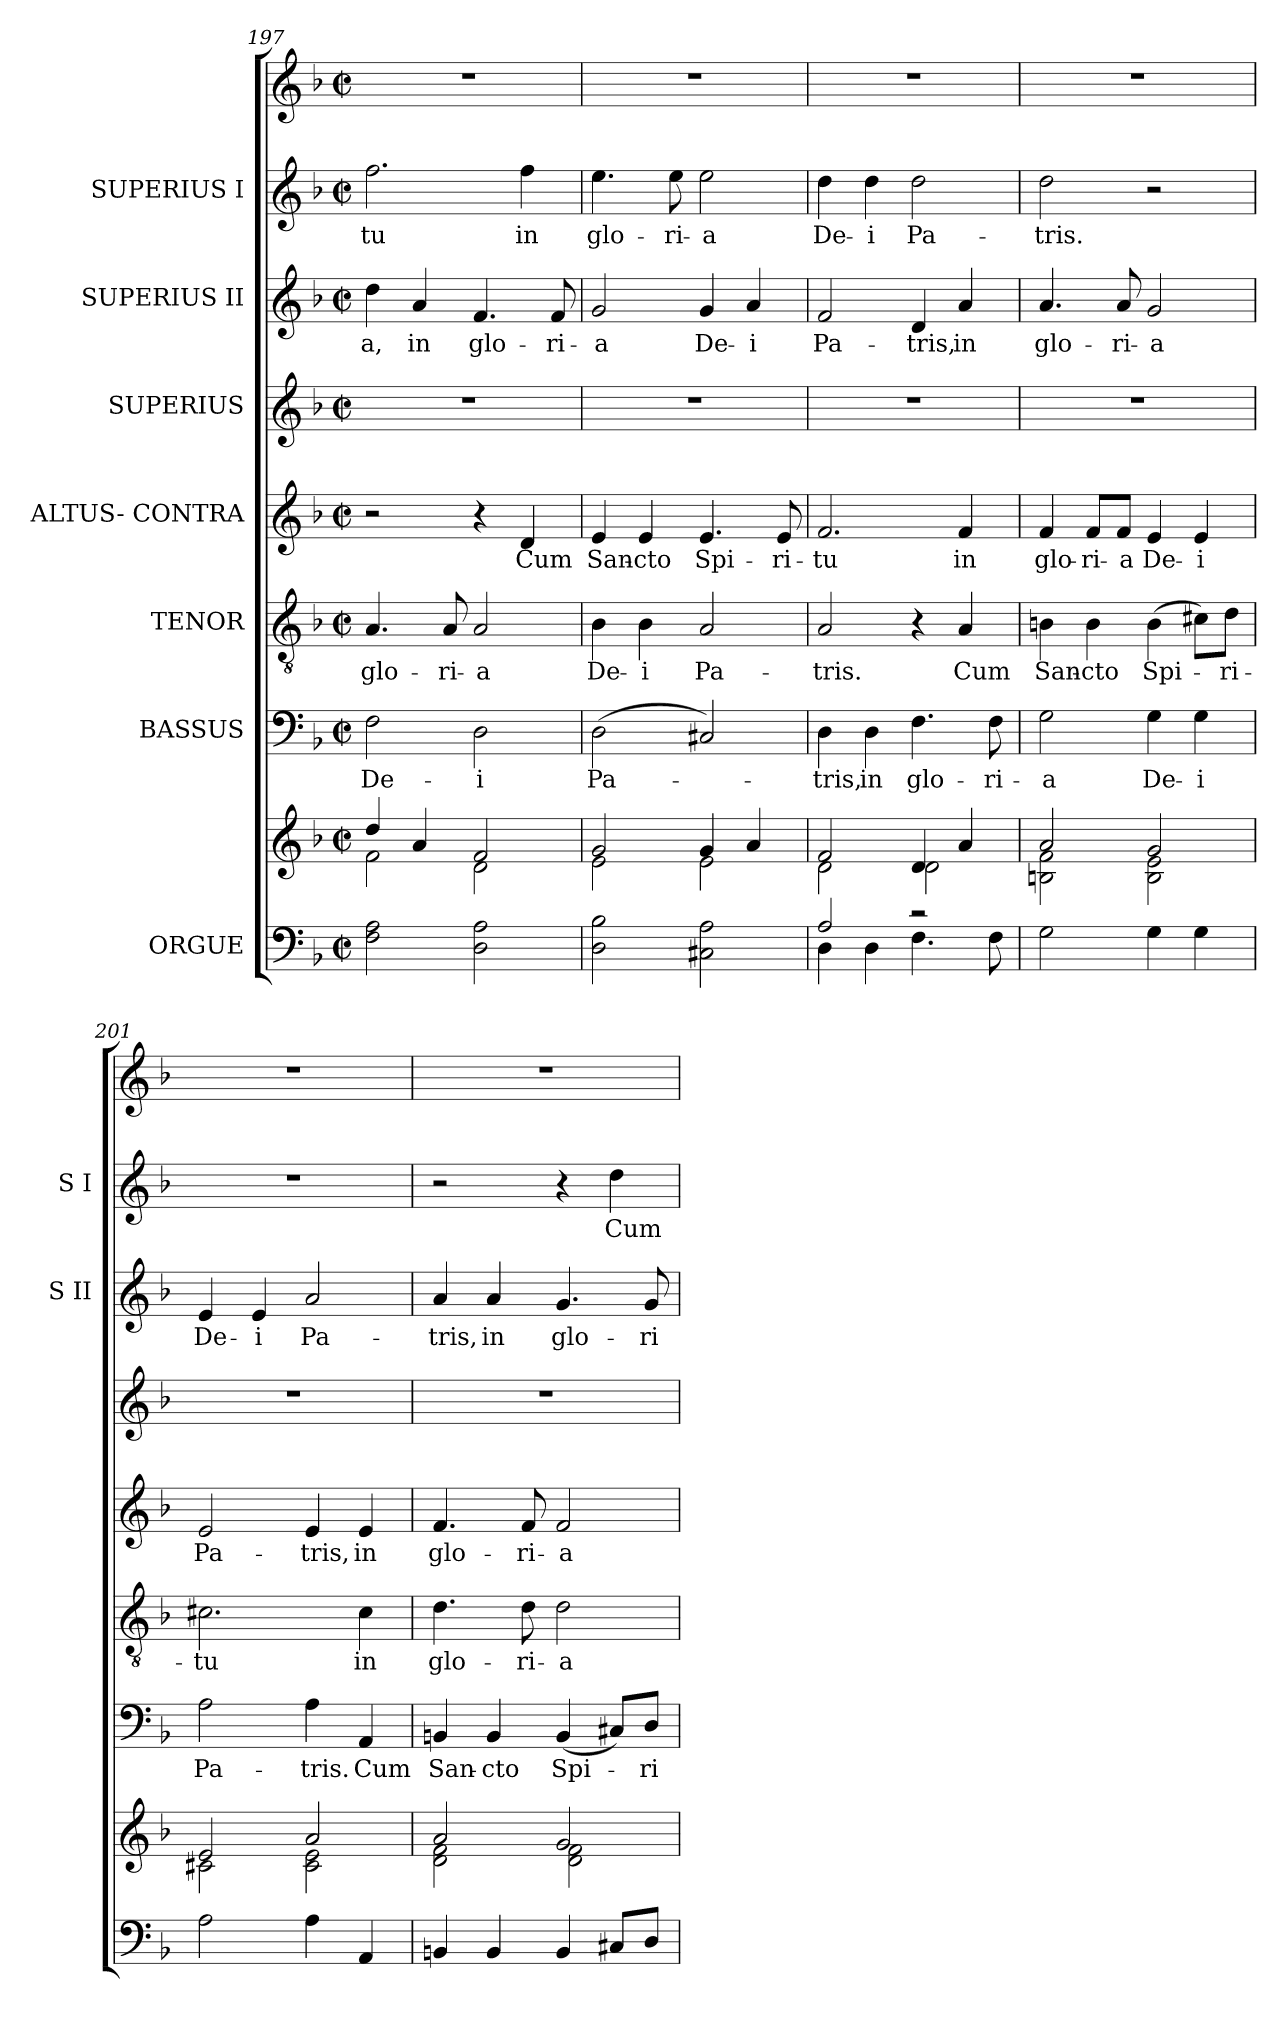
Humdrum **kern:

**kern	**kern	**kern	**text	**kern	**text	**kern	**text	**kern	**kern	**text	**kern	**text	**kern
*part8	*part8	*part7	*part7	*part6	*part6	*part5	*part5	*part4	*part3	*part3	*part2	*part2	*part1
*staff9	*staff8	*staff7	*staff7	*staff6	*staff6	*staff5	*staff5	*staff4	*staff3	*staff3	*staff2	*staff2	*staff1
*I"ORGUE	*	*I"BASSUS	*	*I"TENOR	*	*I"ALTUS- CONTRA	*	*I"SUPERIUS	*I"SUPERIUS II	*	*I"SUPERIUS I	*	*
*	*	*	*	*	*	*	*	*	*I'S II	*	*I'S I	*	*
*clefF4	*clefG2	*clefF4	*	*clefGv2	*	*clefG2	*	*clefG2	*clefG2	*	*clefG2	*	*clefG2
*k[b-]	*k[b-]	*k[b-]	*	*k[b-]	*	*k[b-]	*	*k[b-]	*k[b-]	*	*k[b-]	*	*k[b-]
*d:	*d:	*d:	*	*d:	*	*d:	*	*d:	*d:	*	*d:	*	*d:
*M2/2	*M2/2	*M2/2	*	*M2/2	*	*M2/2	*	*M2/2	*M2/2	*	*M2/2	*	*M2/2
*met(c|)	*met(c|)	*met(c|)	*	*met(c|)	*	*met(c|)	*	*met(c|)	*met(c|)	*	*met(c|)	*	*met(c|)
=197	=197	=197	=197	=197	=197	=197	=197	=197	=197	=197	=197	=197	=197
*	*^	*	*	*	*	*	*	*	*	*	*	*	*
!	!	!	!	!LO:LY:b	!	!LO:LY:b	!	!	!	!	!LO:LY:b	!	!LO:LY:b	!
2F\ 2A\	4dd/	2f\	2F\	De-	4.A/	glo-	2r	.	1r	4dd\	-a,	2.ff\	-tu	1r
!	!	!	!	!	!	!	!	!	!	!	!LO:LY:b	!	!	!
.	4a/	.	.	.	.	.	.	.	.	4a/	in	.	.	.
!	!	!	!	!	!	!LO:LY:b	!	!	!	!	!	!	!	!
.	.	.	.	.	8A/	-ri-	.	.	.	.	.	.	.	.
!	!	!	!	!LO:LY:b	!	!LO:LY:b	!	!	!	!	!LO:LY:b	!	!	!
2D\ 2A\	2f/	2d\	2D\	-i	2A/	-a	4r	.	.	4.f/	glo-	.	.	.
!	!	!	!	!	!	!	!	!LO:LY:b	!	!	!	!	!LO:LY:b	!
.	.	.	.	.	.	.	4d/	Cum	.	.	.	4ff\	in	.
!	!	!	!	!	!	!	!	!	!	!	!LO:LY:b	!	!	!
.	.	.	.	.	.	.	.	.	.	8f/	-ri-	.	.	.
=198	=198	=198	=198	=198	=198	=198	=198	=198	=198	=198	=198	=198	=198	=198
!	!	!	!	!LO:LY:b	!	!LO:LY:b	!	!LO:LY:b	!	!	!LO:LY:b	!	!LO:LY:b	!
2D\ 2B-\	2g/	2e\	(>2D\	Pa-	4B-\	De-	4e/	San-	1r	2g/	-a	4.ee\	glo-	1r
!	!	!	!	!	!	!LO:LY:b	!	!LO:LY:b	!	!	!	!	!	!
.	.	.	.	.	4B-\	-i	4e/	-cto	.	.	.	.	.	.
!	!	!	!	!	!	!	!	!	!	!	!	!	!LO:LY:b	!
.	.	.	.	.	.	.	.	.	.	.	.	8ee\	-ri-	.
!	!	!	!	!	!	!LO:LY:b	!	!LO:LY:b	!	!	!LO:LY:b	!	!LO:LY:b	!
2C#X\ 2A\	4g/	2e\	2C#X/)	.	2A/	Pa-	4.e/	Spi-	.	4g/	De-	2ee\	-a	.
!	!	!	!	!	!	!	!	!	!	!	!LO:LY:b	!	!	!
.	4a/	.	.	.	.	.	.	.	.	4a/	-i	.	.	.
!	!	!	!	!	!	!	!	!LO:LY:b	!	!	!	!	!	!
.	.	.	.	.	.	.	8e/	-ri-	.	.	.	.	.	.
!!LO:PB:g=z
=199	=199	=199	=199	=199	=199	=199	=199	=199	=199	=199	=199	=199	=199	=199
*^	*	*	*	*	*	*	*	*	*	*	*	*	*	*
!	!	!	!	!	!LO:LY:b	!	!LO:LY:b	!	!LO:LY:b	!	!	!LO:LY:b	!	!LO:LY:b	!
2A/	4D\	2f/	2d\	4D\	-tris,	2A/	-tris.	2.f/	-tu	1r	2f/	Pa-	4dd\	De-	1r
!	!	!	!	!	!LO:LY:b	!	!	!	!	!	!	!	!	!LO:LY:b	!
.	4D\	.	.	4D\	in	.	.	.	.	.	.	.	4dd\	-i	.
!	!	!	!	!	!LO:LY:b	!	!	!	!	!	!	!LO:LY:b	!	!LO:LY:b	!
2rc	4.F\	4d/	2d\	4.F\	glo-	4r	.	.	.	.	4d/	-tris,	2dd\	Pa-	.
!	!	!	!	!	!	!	!LO:LY:b	!	!LO:LY:b	!	!	!LO:LY:b	!	!	!
.	.	4a/	.	.	.	4A/	Cum	4f/	in	.	4a/	in	.	.	.
!	!	!	!	!	!LO:LY:b	!	!	!	!	!	!	!	!	!	!
.	8F\	.	.	8F\	-ri-	.	.	.	.	.	.	.	.	.	.
=200	=200	=200	=200	=200	=200	=200	=200	=200	=200	=200	=200	=200	=200	=200	=200
!	!	!	!	!	!LO:LY:b	!	!LO:LY:b	!	!LO:LY:b	!	!	!LO:LY:b	!	!LO:LY:b	!
*v	*v	*	*	*	*	*	*	*	*	*	*	*	*	*	*
2G\	2a/	2Bn\ 2f\	2G\	-a	4Bn\	San-	4f/	glo-	1r	4.a/	glo-	2dd\	-tris.	1r
!	!	!	!	!	!	!LO:LY:b	!	!LO:LY:b	!	!	!	!	!	!
.	.	.	.	.	4B\	-cto	8f/L	-ri-	.	.	.	.	.	.
!	!	!	!	!	!	!	!	!LO:LY:b	!	!	!LO:LY:b	!	!	!
.	.	.	.	.	.	.	8f/J	-a	.	8a/	-ri-	.	.	.
!	!	!	!	!LO:LY:b	!	!LO:LY:b	!	!LO:LY:b	!	!	!LO:LY:b	!	!	!
4G\	2g/	2B\ 2e\	4G\	De-	(>4B\	Spi-	4e/	De-	.	2g/	-a	2r	.	.
!	!	!	!	!LO:LY:b	!	!	!	!LO:LY:b	!	!	!	!	!	!
4G\	.	.	4G\	-i	8c#X\L)	.	4e/	-i	.	.	.	.	.	.
!	!	!	!	!	!	!LO:LY:b	!	!	!	!	!	!	!	!
.	.	.	.	.	8d\J	-ri-	.	.	.	.	.	.	.	.
=201	=201	=201	=201	=201	=201	=201	=201	=201	=201	=201	=201	=201	=201	=201
!	!	!	!	!LO:LY:b	!	!LO:LY:b	!	!LO:LY:b	!	!	!LO:LY:b	!	!	!
2A\	2e/	2c#X\	2A\	Pa-	2.c#X\	-tu	2e/	Pa-	1r	4e/	De-	1r	.	1r
!	!	!	!	!	!	!	!	!	!	!	!LO:LY:b	!	!	!
.	.	.	.	.	.	.	.	.	.	4e/	-i	.	.	.
!	!	!	!	!LO:LY:b	!	!	!	!LO:LY:b	!	!	!LO:LY:b	!	!	!
4A\	2a/	2c#\ 2e\	4A\	-tris.	.	.	4e/	-tris,	.	2a/	Pa-	.	.	.
!	!	!	!	!LO:LY:b	!	!LO:LY:b	!	!LO:LY:b	!	!	!	!	!	!
4AA/	.	.	4AA/	Cum	4c#\	in	4e/	in	.	.	.	.	.	.
=202	=202	=202	=202	=202	=202	=202	=202	=202	=202	=202	=202	=202	=202	=202
!	!	!	!	!LO:LY:b	!	!LO:LY:b	!	!LO:LY:b	!	!	!LO:LY:b	!	!	!
4BBn/	2a/	2d\ 2f\	4BBn/	San-	4.d\	glo-	4.f/	glo-	1r	4a/	-tris,	2r	.	1r
!	!	!	!	!LO:LY:b	!	!	!	!	!	!	!LO:LY:b	!	!	!
4BB/	.	.	4BB/	-cto	.	.	.	.	.	4a/	in	.	.	.
!	!	!	!	!	!	!LO:LY:b	!	!LO:LY:b	!	!	!	!	!	!
.	.	.	.	.	8d\	-ri-	8f/	-ri-	.	.	.	.	.	.
!	!	!	!	!LO:LY:b	!	!LO:LY:b	!	!LO:LY:b	!	!	!LO:LY:b	!	!	!
4BB/	2g/	2d\ 2f\	(<4BB/	Spi-	2d\	-a	2f/	-a	.	4.g/	glo-	4r	.	.
!	!	!	!	!	!	!	!	!	!	!	!	!	!LO:LY:b	!
8C#X/L	.	.	8C#X/L)	.	.	.	.	.	.	.	.	4dd\	Cum	.
!	!	!	!	!LO:LY:b	!	!	!	!	!	!	!LO:LY:b	!	!	!
8D/J	.	.	8D/J	-ri-	.	.	.	.	.	8g/	-ri-	.	.	.
*	*v	*v	*	*	*	*	*	*	*	*	*	*	*	*
=	=	=	=	=	=	=	=	=	=	=	=	=	=
*-	*-	*-	*-	*-	*-	*-	*-	*-	*-	*-	*-	*-	*-
